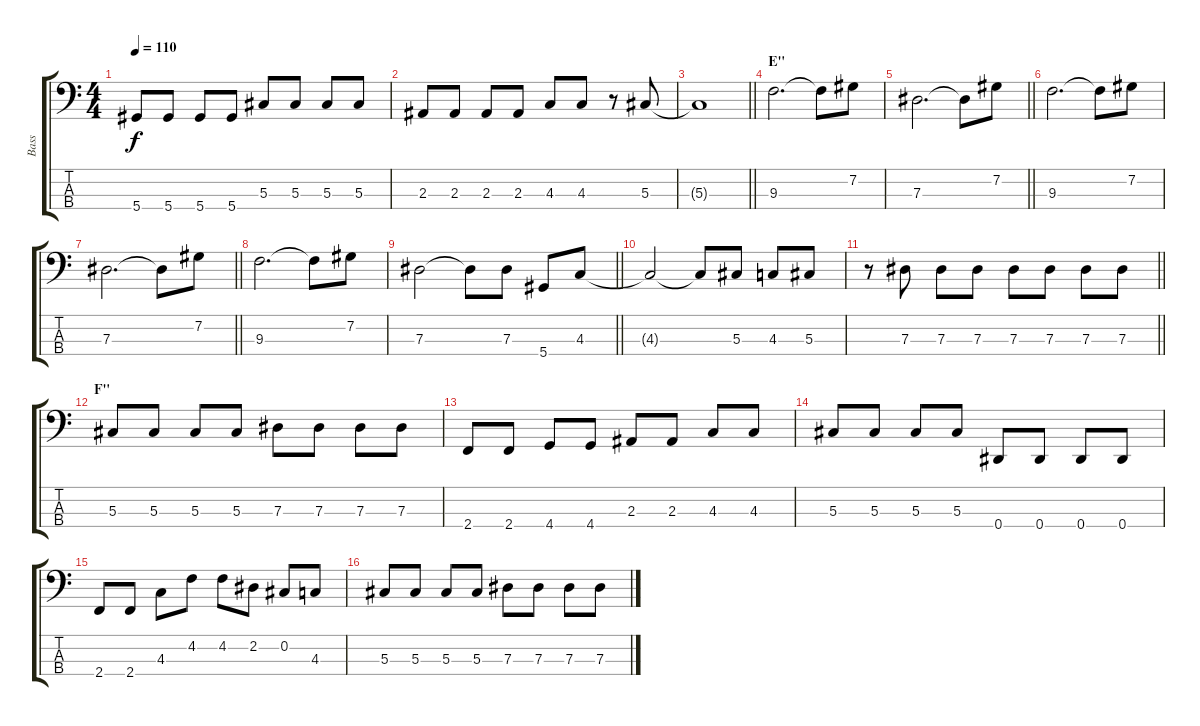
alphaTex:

\track ("Bass" "Bass") {instrument electricbassfinger}
\staff {score tabs}
\tuning (Gb2 Db2 Ab1 Eb1) {hide}
\ts (4 4)
\tempo 110
\clef f4
\ks c
5.4{t}.8{dy f} 5.4.8 5.4.8 5.4.8 5.3.8 5.3.8 5.3.8 5.3.8 |
2.3.8 2.3.8 2.3.8 2.3.8 4.3.8 4.3.8 r.8 5.3.8 |
\barLineRight lightlight
5.3{t}.1 |
\section ("" "E\"")
9.3.2{d} 9.3{t}.8 7.2.8 |
\barLineRight lightlight
7.3.2{d} 7.3{t}.8 7.2.8 |
9.3.2{d} 9.3{t}.8 7.2.8 |
\barLineRight lightlight
7.3.2{d} 7.3{t}.8 7.2.8 |
9.3.2{d} 9.3{t}.8 7.2.8 |
\barLineRight lightlight
7.3.2 7.3{t}.8 7.3.8 5.4.8 4.3.8 |
4.3{t}.2 4.3{t}.8 5.3.8 4.3.8 5.3.8 |
\barLineRight lightlight
r.8 7.3.8 7.3.8 7.3.8 7.3.8 7.3.8 7.3.8 7.3.8 |
\section ("" "F\"")
5.3.8 5.3.8 5.3.8 5.3.8 7.3.8 7.3.8 7.3.8 7.3.8 |
2.4.8 2.4.8 4.4.8 4.4.8 2.3.8 2.3.8 4.3.8 4.3.8 |
5.3.8 5.3.8 5.3.8 5.3.8 0.4.8 0.4.8 0.4.8 0.4.8 |
2.4.8 2.4.8 4.3.8 4.2.8 4.2.8 2.2.8 0.2.8 4.3.8 |
5.3.8 5.3.8 5.3.8 5.3.8 7.3.8 7.3.8 7.3.8 7.3.8
